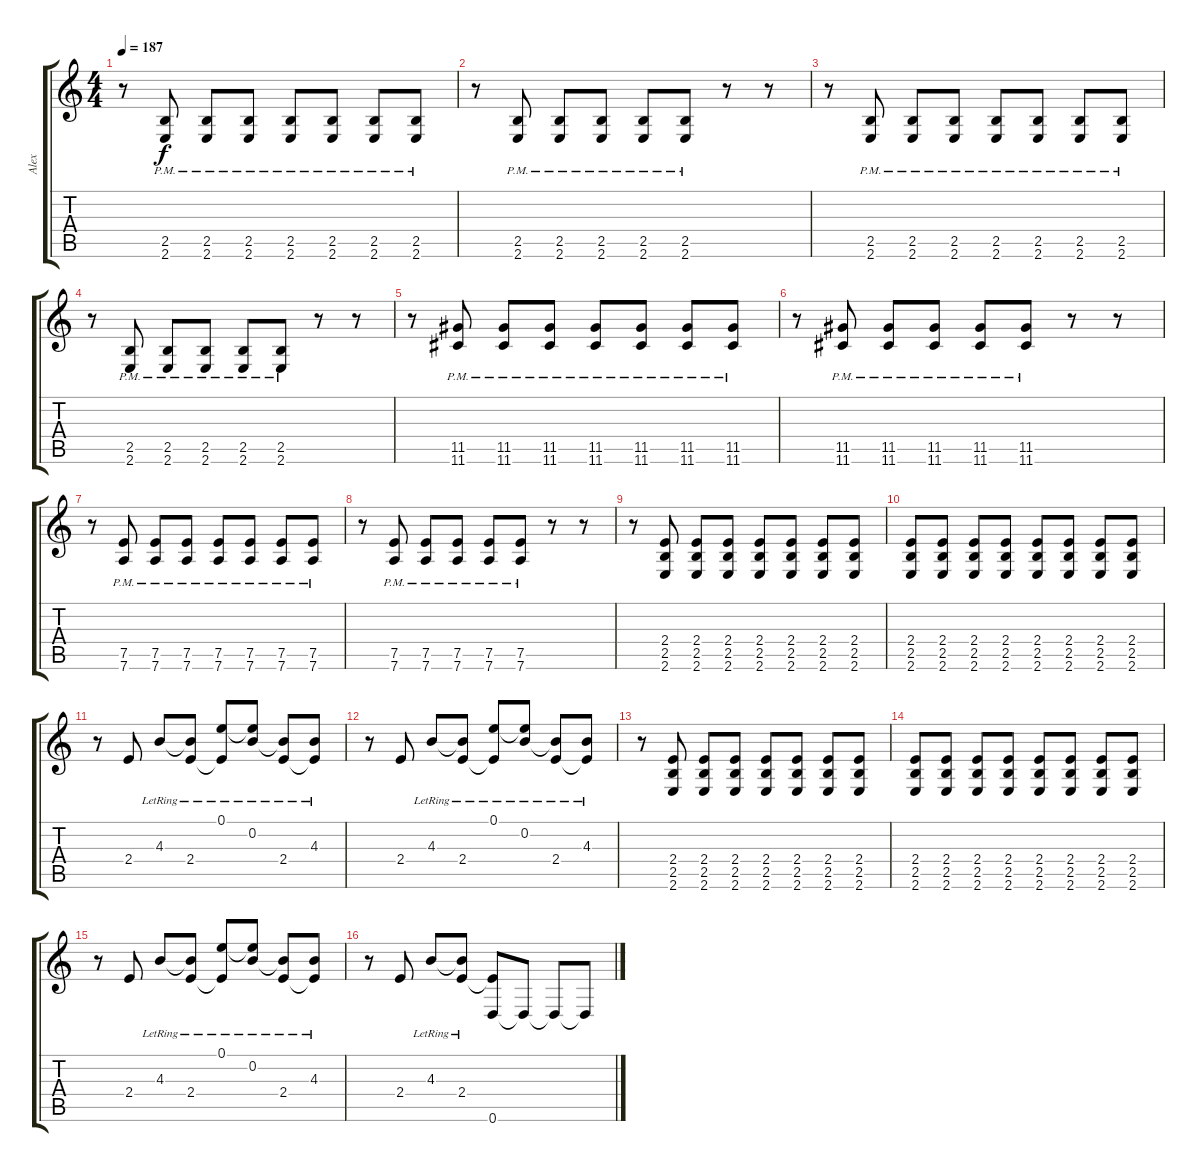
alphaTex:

\track ("Alex" "Alex") {instrument distortionguitar}
\staff {score tabs}
\tuning (E4 B3 G3 D3 A2 D2) {hide}
\ts (4 4)
\tempo 187
\clef g2
\ks c
r.8{dy f} (2.5{pm} 2.6{pm}).8 (2.5{pm} 2.6{pm}).8 (2.5{pm} 2.6{pm}).8 (2.5{pm} 2.6{pm}).8 (2.5{pm} 2.6{pm}).8 (2.5{pm} 2.6{pm}).8 (2.5{pm} 2.6{pm}).8 |
r.8 (2.5{pm} 2.6{pm}).8 (2.5{pm} 2.6{pm}).8 (2.5{pm} 2.6{pm}).8 (2.5{pm} 2.6{pm}).8 (2.5{pm} 2.6{pm}).8 r.8 r.8 |
r.8 (2.5{pm} 2.6{pm}).8 (2.5{pm} 2.6{pm}).8 (2.5{pm} 2.6{pm}).8 (2.5{pm} 2.6{pm}).8 (2.5{pm} 2.6{pm}).8 (2.5{pm} 2.6{pm}).8 (2.5{pm} 2.6{pm}).8 |
r.8 (2.5{pm} 2.6{pm}).8 (2.5{pm} 2.6{pm}).8 (2.5{pm} 2.6{pm}).8 (2.5{pm} 2.6{pm}).8 (2.5{pm} 2.6{pm}).8 r.8 r.8 |
r.8 (11.5{pm} 11.6{pm}).8 (11.5{pm} 11.6{pm}).8 (11.5{pm} 11.6{pm}).8 (11.5{pm} 11.6{pm}).8 (11.5{pm} 11.6{pm}).8 (11.5{pm} 11.6{pm}).8 (11.5{pm} 11.6{pm}).8 |
r.8 (11.5{pm} 11.6{pm}).8 (11.5{pm} 11.6{pm}).8 (11.5{pm} 11.6{pm}).8 (11.5{pm} 11.6{pm}).8 (11.5{pm} 11.6{pm}).8 r.8 r.8 |
r.8 (7.5{pm} 7.6{pm}).8 (7.5{pm} 7.6{pm}).8 (7.5{pm} 7.6{pm}).8 (7.5{pm} 7.6{pm}).8 (7.5{pm} 7.6{pm}).8 (7.5{pm} 7.6{pm}).8 (7.5{pm} 7.6{pm}).8 |
r.8 (7.5{pm} 7.6{pm}).8 (7.5{pm} 7.6{pm}).8 (7.5{pm} 7.6{pm}).8 (7.5{pm} 7.6{pm}).8 (7.5{pm} 7.6{pm}).8 r.8 r.8 |
r.8{instrument distortionguitar} (2.4 2.5 2.6).8 (2.4 2.5 2.6).8 (2.4 2.5 2.6).8 (2.4 2.5 2.6).8 (2.4 2.5 2.6).8 (2.4 2.5 2.6).8 (2.4 2.5 2.6).8 |
(2.4 2.5 2.6).8 (2.4 2.5 2.6).8 (2.4 2.5 2.6).8 (2.4 2.5 2.6).8 (2.4 2.5 2.6).8 (2.4 2.5 2.6).8 (2.4 2.5 2.6).8 (2.4 2.5 2.6).8 |
r.8 2.4.8{instrument electricguitarclean} 4.3{lr}.8 (4.3{t} 2.4{lr}).8 (0.1{lr} 2.4{t}).8 (0.1{t} 0.2{lr}).8 (0.2{t} 2.4{lr}).8 (4.3{lr} 2.4{t}).8 |
r.8 2.4.8{instrument electricguitarclean} 4.3{lr}.8 (4.3{t} 2.4{lr}).8 (0.1{lr} 2.4{t}).8 (0.1{t} 0.2{lr}).8 (0.2{t} 2.4{lr}).8 (4.3{lr} 2.4{t}).8 |
r.8{instrument distortionguitar} (2.4 2.5 2.6).8 (2.4 2.5 2.6).8 (2.4 2.5 2.6).8 (2.4 2.5 2.6).8 (2.4 2.5 2.6).8 (2.4 2.5 2.6).8 (2.4 2.5 2.6).8 |
(2.4 2.5 2.6).8 (2.4 2.5 2.6).8 (2.4 2.5 2.6).8 (2.4 2.5 2.6).8 (2.4 2.5 2.6).8 (2.4 2.5 2.6).8 (2.4 2.5 2.6).8 (2.4 2.5 2.6).8 |
r.8 2.4.8{instrument electricguitarclean} 4.3{lr}.8 (4.3{t} 2.4{lr}).8 (0.1{lr} 2.4{t}).8 (0.1{t} 0.2{lr}).8 (0.2{t} 2.4{lr}).8 (4.3{lr} 2.4{t}).8 |
r.8 2.4.8{instrument electricguitarclean} 4.3{lr}.8 (4.3{t} 2.4{lr}).8 (2.4{t} 0.6).8 0.6{t}.8 0.6{t}.8 0.6{t}.8
